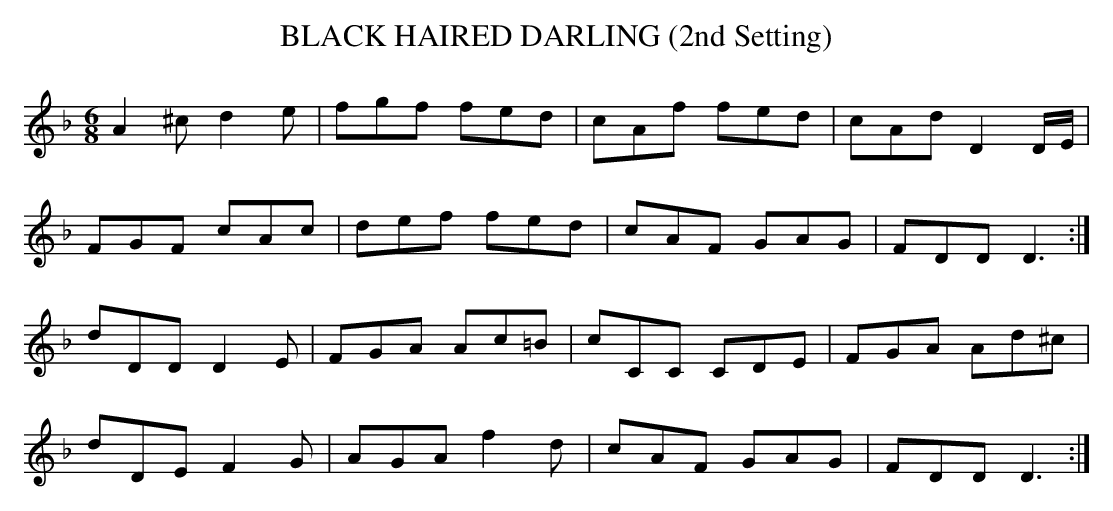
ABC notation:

X:1
T:BLACK HAIRED DARLING (2nd Setting)
Y:"spirited"
M:6/8
L:1/8
K:Dm
A2^c d2e|fgf fed|cAf fed|cAd D2D/E/|
FGF cAc|def fed|cAF GAG|FDD D3:|
dDD D2E|FGA Ac=B|cCC CDE|FGA Ad^c|
dDE F2G|AGA f2d|cAF GAG|FDD D3:|
